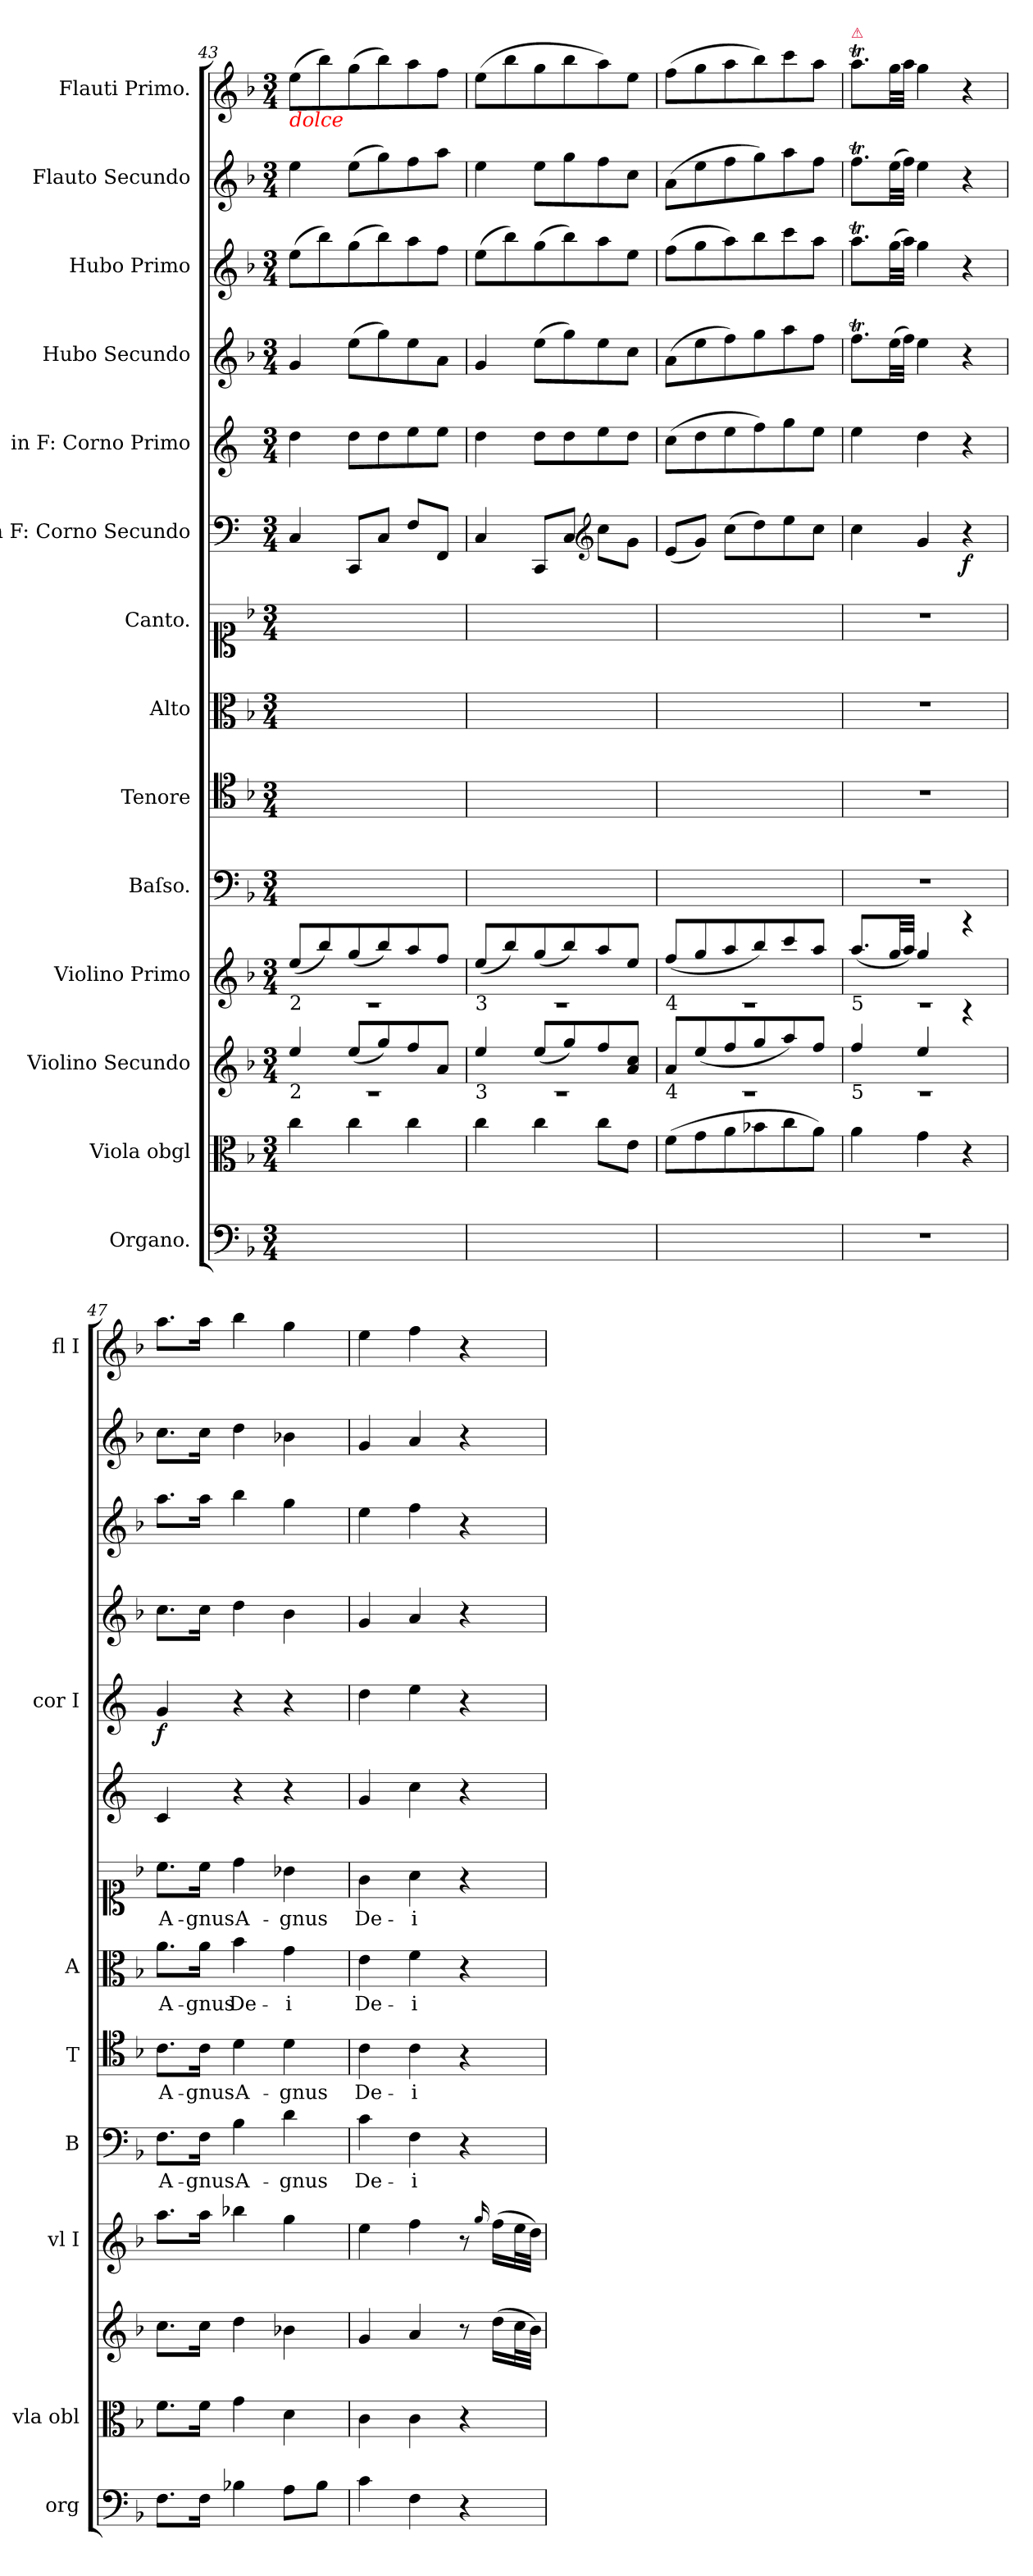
**kern	**dynam	**kern	**dynam	**kern	**dynam	**kern	**dynam	**kern	**text	**kern	**text	**kern	**text	**kern	**text	**kern	**dynam	**kern	**dynam	**kern	**dynam	**kern	**dynam	**kern	**dynam	**kern	**dynam
*part14	*part14	*part13	*part13	*part12	*part12	*part11	*part11	*part10	*part10	*part9	*part9	*part8	*part8	*part7	*part7	*part6	*part6	*part5	*part5	*part4	*part4	*part3	*part3	*part2	*part2	*part1	*part1
*staff14	*staff14	*staff13	*staff13	*staff12	*staff12	*staff11	*staff11	*staff10	*staff10	*staff9	*staff9	*staff8	*staff8	*staff7	*staff7	*staff6	*staff6	*staff5	*staff5	*staff4	*staff4	*staff3	*staff3	*staff2	*staff2	*staff1	*staff1
*I"Organo.	*	*I"Viola obgl	*	*I"Violino Secundo	*	*I"Violino Primo	*	*I"Baſso.	*	*I"Tenore	*	*I"Alto	*	*I"Canto.	*	*I"in F: Corno Secundo	*	*I"in F: Corno Primo	*	*I"Hubo Secundo	*	*I"Hubo Primo	*	*I"Flauto Secundo	*	*I"Flauti Primo.	*
*I'org	*	*I'vla obl	*	*	*	*I'vl I	*	*I'B	*	*I'T	*	*I'A	*	*	*	*	*	*I'cor I	*	*	*	*	*	*	*	*I'fl I	*
*clefF4	*	*clefC3	*	*clefG2	*	*clefG2	*	*clefF4	*	*clefC4	*	*clefC3	*	*clefC1	*	*clefF4	*	*clefG2	*	*clefG2	*	*clefG2	*	*clefG2	*	*clefG2	*
*	*	*	*	*	*	*	*	*	*	*	*	*	*	*	*	*ITrd4c7	*	*ITrd4c7	*	*	*	*	*	*	*	*	*
*k[b-]	*	*k[b-]	*	*k[b-]	*	*k[b-]	*	*k[b-]	*	*k[b-]	*	*k[b-]	*	*k[b-]	*	*k[b-]	*	*k[b-]	*	*k[b-]	*	*k[b-]	*	*k[b-]	*	*k[b-]	*
*F:	*	*F:	*	*F:	*	*F:	*	*F:	*	*F:	*	*F:	*	*F:	*	*F:	*	*F:	*	*F:	*	*F:	*	*F:	*	*F:	*
*M3/4	*	*M3/4	*	*M3/4	*	*M3/4	*	*M3/4	*	*M3/4	*	*M3/4	*	*M3/4	*	*M3/4	*	*M3/4	*	*M3/4	*	*M3/4	*	*M3/4	*	*M3/4	*
=43	=43	=43	=43	=43	=43	=43	=43	=43	=43	=43	=43	=43	=43	=43	=43	=43	=43	=43	=43	=43	=43	=43	=43	=43	=43	=43	=43
*	*	*	*	*^	*	*^	*	*	*	*	*	*	*	*	*	*	*	*	*	*	*	*	*	*	*	*	*
!	!	!	!	!	!	!	!	!	!	!	!	!	!	!	!	!	!	!	!	!	!	!	!	!	!	!	!	!LO:TX:b:i:color=red:t=dolce	!
!	!	!	!	!	!	!	!LO:TX:b:t=2	!	!	!	!	!	!	!	!	!	!	!	!	!	!	!	!	!	!	!	!	!	!
!	!	!	!	!LO:TX:b:t=2	!	!	!	!	!	!	!	!	!	!	!	!	!	!	!	!	!	!	!	!	!	!	!	!	!
2.ryy	.	4cc\	.	2.rc	4ee!/	.	2.rc	(8ee!/L	.	2.ryy	.	2.ryy	.	2.ryy	.	2.ryy	.	4FF/	.	4g\	.	4g/	.	(8ee\L	.	4ee\	.	(8ee\L	.
.	.	.	.	.	.	.	.	8bb-!/)	.	.	.	.	.	.	.	.	.	.	.	.	.	.	.	8bb-\)	.	.	.	8bb-\)	.
.	.	4cc\	.	.	(8ee!/L	.	.	(8gg!/	.	.	.	.	.	.	.	.	.	8FFF/L	.	8g\L	.	(8ee\L	.	(8gg\	.	(8ee\L	.	(8gg\	.
.	.	.	.	.	8gg!/)	.	.	8bb-!/)	.	.	.	.	.	.	.	.	.	8FF/J	.	8g\	.	8gg\)	.	8bb-\)	.	8gg\)	.	8bb-\)	.
.	.	4cc\	.	.	8ff!/	.	.	8aa!/	.	.	.	.	.	.	.	.	.	8BB-\L	.	8a\	.	8ee\	.	8aa\	.	8ff\	.	8aa\	.
.	.	.	.	.	8a!/J	.	.	8ff!/J	.	.	.	.	.	.	.	.	.	8BBB-/J	.	8a\J	.	8a\J	.	8ff\J	.	8aa\J	.	8ff\J	.
=44	=44	=44	=44	=44	=44	=44	=44	=44	=44	=44	=44	=44	=44	=44	=44	=44	=44	=44	=44	=44	=44	=44	=44	=44	=44	=44	=44	=44	=44
!	!	!	!	!	!	!	!LO:TX:b:t=3	!	!	!	!	!	!	!	!	!	!	!	!	!	!	!	!	!	!	!	!	!	!
!	!	!	!	!LO:TX:b:t=3	!	!	!	!	!	!	!	!	!	!	!	!	!	!	!	!	!	!	!	!	!	!	!	!	!
2.ryy	.	4cc\	.	2.rc	4ee!/	.	2.rc	(8ee!/L	.	2.ryy	.	2.ryy	.	2.ryy	.	2.ryy	.	4FF/	.	4g\	.	4g/	.	(8ee\L	.	4ee\	.	(8ee\L	.
.	.	.	.	.	.	.	.	8bb-!/)	.	.	.	.	.	.	.	.	.	.	.	.	.	.	.	8bb-\)	.	.	.	8bb-\	.
.	.	4cc\	.	.	(8ee!/L	.	.	(8gg!/	.	.	.	.	.	.	.	.	.	8FFF/L	.	8g\L	.	(8ee\L	.	(8gg\	.	8ee\L	.	8gg\	.
.	.	.	.	.	8gg!/)	.	.	8bb-!/)	.	.	.	.	.	.	.	.	.	8FF/J	.	8g\	.	8gg\)	.	8bb-\)	.	8gg\	.	8bb-\	.
*	*	*	*	*	*	*	*	*	*	*	*	*	*	*	*	*	*	*clefG2	*	*	*	*	*	*	*	*	*	*	*
.	.	8cc\L	.	.	8ff!/	.	.	8aa!/	.	.	.	.	.	.	.	.	.	8f\L	.	8a\	.	8ee\	.	8aa\	.	8ff\	.	8aa\)	.
.	.	8e\J	.	.	8a!/ 8cc!/J	.	.	8ee!/J	.	.	.	.	.	.	.	.	.	8c\J	.	8g\J	.	8cc\J	.	8ee\J	.	8cc\J	.	8ee\J	.
=45	=45	=45	=45	=45	=45	=45	=45	=45	=45	=45	=45	=45	=45	=45	=45	=45	=45	=45	=45	=45	=45	=45	=45	=45	=45	=45	=45	=45	=45
!	!	!	!	!	!	!	!LO:TX:b:t=4	!	!	!	!	!	!	!	!	!	!	!	!	!	!	!	!	!	!	!	!	!	!
!	!	!	!	!LO:TX:b:t=4	!	!	!	!	!	!	!	!	!	!	!	!	!	!	!	!	!	!	!	!	!	!	!	!	!
2.ryy	.	(8f\L	.	2.rc	8a!/L	.	2.rc	(8ff!/L	.	2.ryy	.	2.ryy	.	2.ryy	.	2.ryy	.	(8A/L	.	(8f\L	.	(8a\L	.	(8ff\L	.	(8a\L	.	(8ff\L	.
.	.	8g\	.	.	(8ee!/	.	.	8gg!/	.	.	.	.	.	.	.	.	.	8c/J)	.	8g\	.	8ee\	.	8gg\	.	8ee\	.	8gg\	.
.	.	8a\	.	.	8ff!/	.	.	8aa!/	.	.	.	.	.	.	.	.	.	(8f\L	.	8a\	.	8ff\)	.	8aa\)	.	8ff\	.	8aa\	.
.	.	8b-X\	.	.	8gg!/	.	.	8bb-!/)	.	.	.	.	.	.	.	.	.	8g\)	.	8b-\)	.	8gg\	.	8bb-\	.	8gg\)	.	8bb-\)	.
.	.	8cc\	.	.	8aa!/)	.	.	8ccc!/	.	.	.	.	.	.	.	.	.	8a\	.	8cc\	.	8aa\	.	8ccc\	.	8aa\	.	8ccc\	.
.	.	8a\J)	.	.	8ff!/J	.	.	8aa!/J	.	.	.	.	.	.	.	.	.	8f\J	.	8a\J	.	8ff\J	.	8aa\J	.	8ff\J	.	8aa\J	.
=46	=46	=46	=46	=46	=46	=46	=46	=46	=46	=46	=46	=46	=46	=46	=46	=46	=46	=46	=46	=46	=46	=46	=46	=46	=46	=46	=46	=46	=46
!	!	!	!	!	!	!	!	!	!	!	!	!	!	!	!	!	!	!	!	!	!	!	!	!	!	!	!	!LO:TX:a:color=crimson:t=⚠	!
!	!	!	!	!	!	!	!LO:TX:b:t=5	!	!	!	!	!	!	!	!	!	!	!	!	!	!	!	!	!	!	!	!	!	!
!	!	!	!	!LO:TX:b:t=5	!	!	!	!	!	!	!	!	!	!	!	!	!	!	!	!	!	!	!	!	!	!	!	!	!
!LO:N:vis=1	!	!	!	!	!	!	!	!	!	!LO:N:vis=1	!	!LO:N:vis=1	!	!LO:N:vis=1	!	!LO:N:vis=1	!	!	!	!	!	!	!	!	!	!	!	!	!
2.r	.	4a\	.	2.rc	4ff!/	.	2.rc	(8.aa!/L	.	2.r	.	2.r	.	2.r	.	2.r	.	4f\	.	4a\	.	8.ffT\L	.	8.aat\L	.	8.ffT\L	.	8.aat\L	.
.	.	.	.	.	.	.	.	32gg!/LL	.	.	.	.	.	.	.	.	.	.	.	.	.	(32ee\LL	.	(32gg\LL	.	(32ee\LL	.	32gg\LL	.
.	.	.	.	.	.	.	.	32aa!/JJJ)	.	.	.	.	.	.	.	.	.	.	.	.	.	32ff\JJJ)	.	32aa\JJJ)	.	32ff\JJJ)	.	32aa\JJJ	.
.	.	4g\	.	.	4ee!/	.	.	4gg!/	.	.	.	.	.	.	.	.	.	4c/	.	4g\	.	4ee\	.	4gg\	.	4ee\	.	4gg\	.
!	!	!	!	!	!	!	!	!	!	!	!	!	!	!	!	!	!	!	!LO:DY:b	!	!	!	!	!	!	!	!	!	!
.	.	4r	.	.	4rggg	.	.	4rggg	.	.	.	.	.	.	.	.	.	4r	f	4r	.	4r	.	4r	.	4r	.	4r	.
=47	=47	=47	=47	=47	=47	=47	=47	=47	=47	=47	=47	=47	=47	=47	=47	=47	=47	=47	=47	=47	=47	=47	=47	=47	=47	=47	=47	=47	=47
!	!LO:DY:b	!	!LO:DY:b	!	!	!LO:DY:b	!	!	!LO:DY:b	!	!	!	!	!	!	!	!	!	!	!	!LO:DY:b	!	!LO:DY:b	!	!LO:DY:b	!	!LO:DY:b	!	!LO:DY:b
*	*	*	*	*v	*v	*	*	*	*	*	*	*	*	*	*	*	*	*	*	*	*	*	*	*	*	*	*	*	*
*	*	*	*	*	*	*v	*v	*	*	*	*	*	*	*	*	*	*	*	*	*	*	*	*	*	*	*	*	*
8.F\L	fort	8.f\L	forto	8.cc\L	forto	8.aa\L	fort	8.F\L	A-	8.c\L	A-	8.a\L	A-	8.cc\L	A-	4F/	.	4c/	f	8.cc\L	forto	8.aa\L	forto	8.cc\L	forto	8.aa\L	forto
16F\Jk	.	16f\Jk	.	16cc\Jk	.	16aa\Jk	.	16F\Jk	-gnus	16c\Jk	-gnus	16a\Jk	-gnus	16cc\Jk	-gnus	.	.	.	.	16cc\Jk	.	16aa\Jk	.	16cc\Jk	.	16aa\Jk	.
4B-X\	.	4g\	.	4dd\	.	4bb-X\	.	4B-\	A-	4d\	A-	4b-\	De-	4dd\	A-	4r	.	4r	.	4dd\	.	4bb-\	.	4dd\	.	4bb-\	.
8A\L	.	4d\	.	4b-X\	.	4gg\	.	4d\	-gnus	4d\	-gnus	4g\	-i	4b-X\	-gnus	4r	.	4r	.	4b-\	.	4gg\	.	4b-X\	.	4gg\	.
8B-\J	.	.	.	.	.	.	.	.	.	.	.	.	.	.	.	.	.	.	.	.	.	.	.	.	.	.	.
=48	=48	=48	=48	=48	=48	=48	=48	=48	=48	=48	=48	=48	=48	=48	=48	=48	=48	=48	=48	=48	=48	=48	=48	=48	=48	=48	=48
4c\	.	4c\	.	4g/	.	4ee\	.	4c\	De-	4c\	De-	4e\	De-	4g\	De-	4c/	.	4g\	.	4g/	.	4ee\	.	4g/	.	4ee\	.
4F\	.	4c\	.	4a/	.	4ff\	.	4F\	-i	4c\	-i	4f\	-i	4a\	-i	4f\	.	4a\	.	4a/	.	4ff\	.	4a/	.	4ff\	.
4r	.	4r	.	8r	.	8r	.	4r	.	4r	.	4r	.	4r	.	4r	.	4r	.	4r	.	4r	.	4r	.	4r	.
.	.	.	.	.	.	16qqgg/	.	.	.	.	.	.	.	.	.	.	.	.	.	.	.	.	.	.	.	.	.
!	!	!	!	!	!	!	!LO:DY:b	!	!	!	!	!	!	!	!	!	!	!	!	!	!	!	!	!	!	!	!
.	.	.	.	(16dd\LL	.	(16ff\LL	pia	.	.	.	.	.	.	.	.	.	.	.	.	.	.	.	.	.	.	.	.
.	.	.	.	32cc\L	.	32ee\L	.	.	.	.	.	.	.	.	.	.	.	.	.	.	.	.	.	.	.	.	.
.	.	.	.	32b-\JJJ)	.	32dd\JJJ)	.	.	.	.	.	.	.	.	.	.	.	.	.	.	.	.	.	.	.	.	.
=	=	=	=	=	=	=	=	=	=	=	=	=	=	=	=	=	=	=	=	=	=	=	=	=	=	=	=
*-	*-	*-	*-	*-	*-	*-	*-	*-	*-	*-	*-	*-	*-	*-	*-	*-	*-	*-	*-	*-	*-	*-	*-	*-	*-	*-	*-
